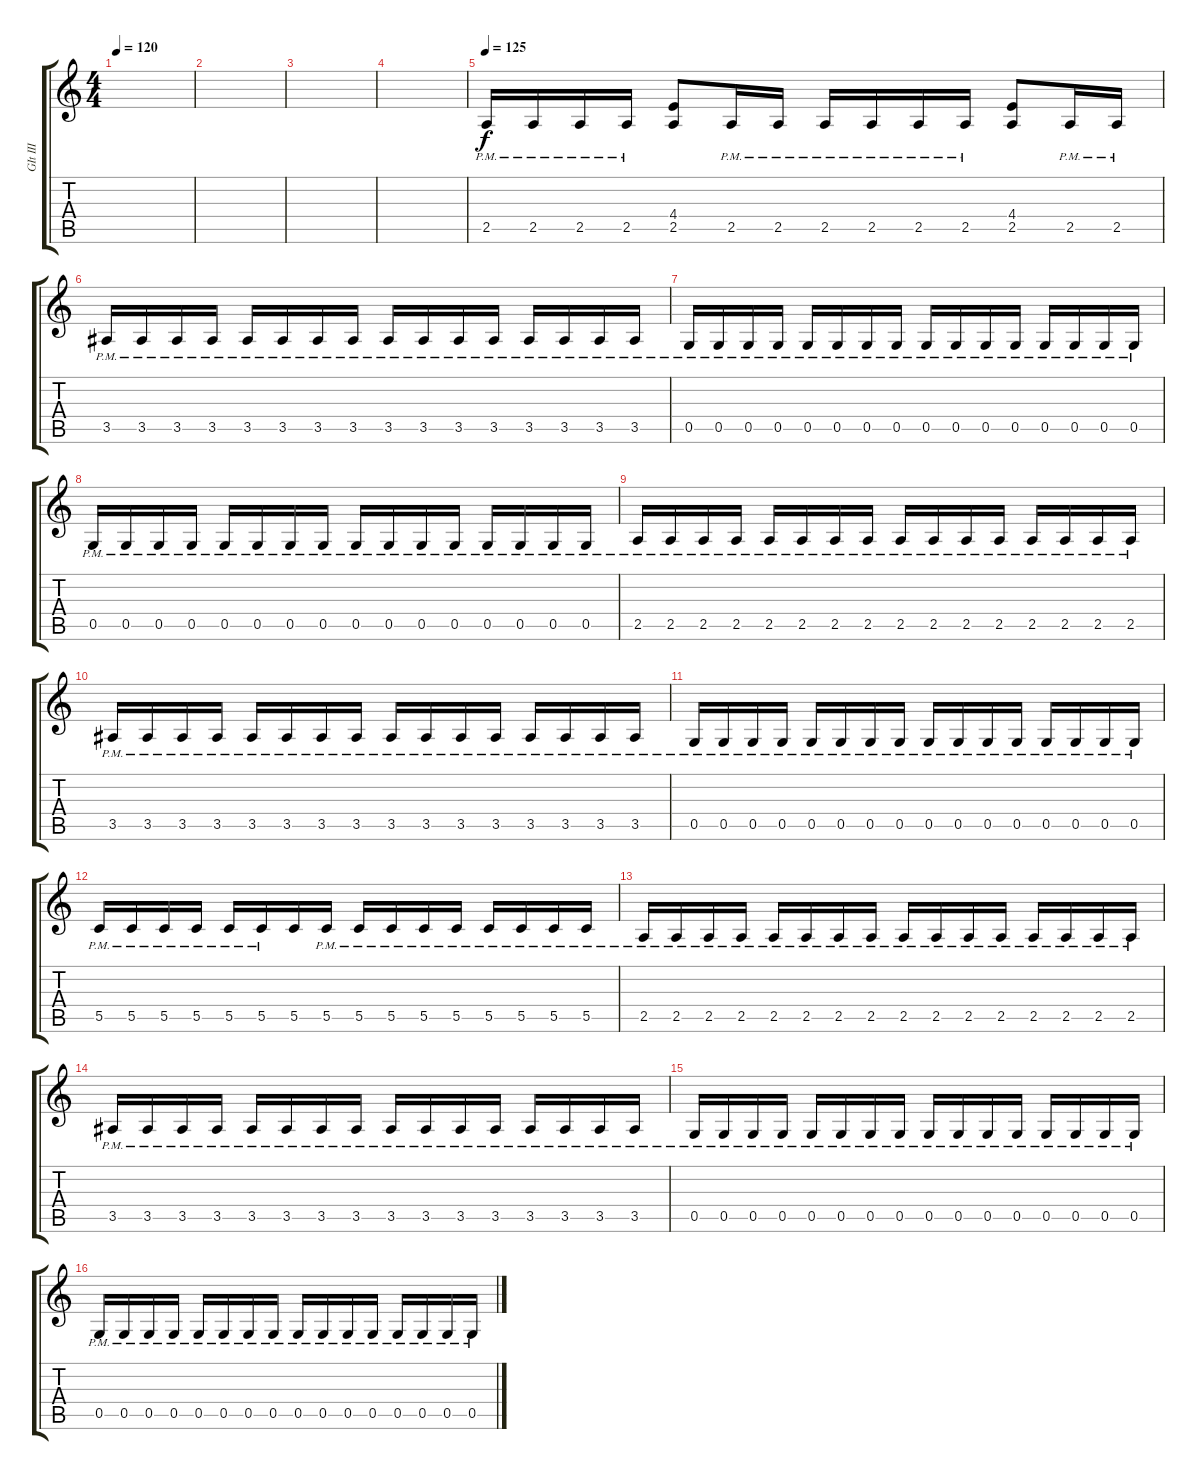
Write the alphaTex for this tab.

\track ("GIt III" "GIt III") {instrument overdrivenguitar}
\staff {score tabs}
\tuning (D4 A3 F3 C3 G2 D2) {hide}
\ts (4 4)
\tempo 120
\clef g2
\ks c
|
|
|
|
\tempo 125
2.5{pm}.16 2.5{pm}.16 2.5{pm}.16 2.5{pm}.16 (4.4 2.5).8 2.5{pm}.16 2.5{pm}.16 2.5{pm}.16 2.5{pm}.16 2.5{pm}.16 2.5{pm}.16 (4.4 2.5).8 2.5{pm}.16 2.5{pm}.16 |
3.5{pm}.16 3.5{pm}.16 3.5{pm}.16 3.5{pm}.16 3.5{pm}.16 3.5{pm}.16 3.5{pm}.16 3.5{pm}.16 3.5{pm}.16 3.5{pm}.16 3.5{pm}.16 3.5{pm}.16 3.5{pm}.16 3.5{pm}.16 3.5{pm}.16 3.5{pm}.16 |
0.5{pm}.16 0.5{pm}.16 0.5{pm}.16 0.5{pm}.16 0.5{pm}.16 0.5{pm}.16 0.5{pm}.16 0.5{pm}.16 0.5{pm}.16 0.5{pm}.16 0.5{pm}.16 0.5{pm}.16 0.5{pm}.16 0.5{pm}.16 0.5{pm}.16 0.5{pm}.16 |
0.5{pm}.16 0.5{pm}.16 0.5{pm}.16 0.5{pm}.16 0.5{pm}.16 0.5{pm}.16 0.5{pm}.16 0.5{pm}.16 0.5{pm}.16 0.5{pm}.16 0.5{pm}.16 0.5{pm}.16 0.5{pm}.16 0.5{pm}.16 0.5{pm}.16 0.5{pm}.16 |
2.5{pm}.16 2.5{pm}.16 2.5{pm}.16 2.5{pm}.16 2.5{pm}.16 2.5{pm}.16 2.5{pm}.16 2.5{pm}.16 2.5{pm}.16 2.5{pm}.16 2.5{pm}.16 2.5{pm}.16 2.5{pm}.16 2.5{pm}.16 2.5{pm}.16 2.5{pm}.16 |
3.5{pm}.16 3.5{pm}.16 3.5{pm}.16 3.5{pm}.16 3.5{pm}.16 3.5{pm}.16 3.5{pm}.16 3.5{pm}.16 3.5{pm}.16 3.5{pm}.16 3.5{pm}.16 3.5{pm}.16 3.5{pm}.16 3.5{pm}.16 3.5{pm}.16 3.5{pm}.16 |
0.5{pm}.16 0.5{pm}.16 0.5{pm}.16 0.5{pm}.16 0.5{pm}.16 0.5{pm}.16 0.5{pm}.16 0.5{pm}.16 0.5{pm}.16 0.5{pm}.16 0.5{pm}.16 0.5{pm}.16 0.5{pm}.16 0.5{pm}.16 0.5{pm}.16 0.5{pm}.16 |
5.5{pm}.16 5.5{pm}.16 5.5{pm}.16 5.5{pm}.16 5.5{pm}.16 5.5{pm}.16 5.5.16 5.5{pm}.16 5.5{pm}.16 5.5{pm}.16 5.5{pm}.16 5.5{pm}.16 5.5{pm}.16 5.5{pm}.16 5.5{pm}.16 5.5{pm}.16 |
2.5{pm}.16 2.5{pm}.16 2.5{pm}.16 2.5{pm}.16 2.5{pm}.16 2.5{pm}.16 2.5{pm}.16 2.5{pm}.16 2.5{pm}.16 2.5{pm}.16 2.5{pm}.16 2.5{pm}.16 2.5{pm}.16 2.5{pm}.16 2.5{pm}.16 2.5{pm}.16 |
3.5{pm}.16 3.5{pm}.16 3.5{pm}.16 3.5{pm}.16 3.5{pm}.16 3.5{pm}.16 3.5{pm}.16 3.5{pm}.16 3.5{pm}.16 3.5{pm}.16 3.5{pm}.16 3.5{pm}.16 3.5{pm}.16 3.5{pm}.16 3.5{pm}.16 3.5{pm}.16 |
0.5{pm}.16 0.5{pm}.16 0.5{pm}.16 0.5{pm}.16 0.5{pm}.16 0.5{pm}.16 0.5{pm}.16 0.5{pm}.16 0.5{pm}.16 0.5{pm}.16 0.5{pm}.16 0.5{pm}.16 0.5{pm}.16 0.5{pm}.16 0.5{pm}.16 0.5{pm}.16 |
0.5{pm}.16 0.5{pm}.16 0.5{pm}.16 0.5{pm}.16 0.5{pm}.16 0.5{pm}.16 0.5{pm}.16 0.5{pm}.16 0.5{pm}.16 0.5{pm}.16 0.5{pm}.16 0.5{pm}.16 0.5{pm}.16 0.5{pm}.16 0.5{pm}.16 0.5{pm}.16
